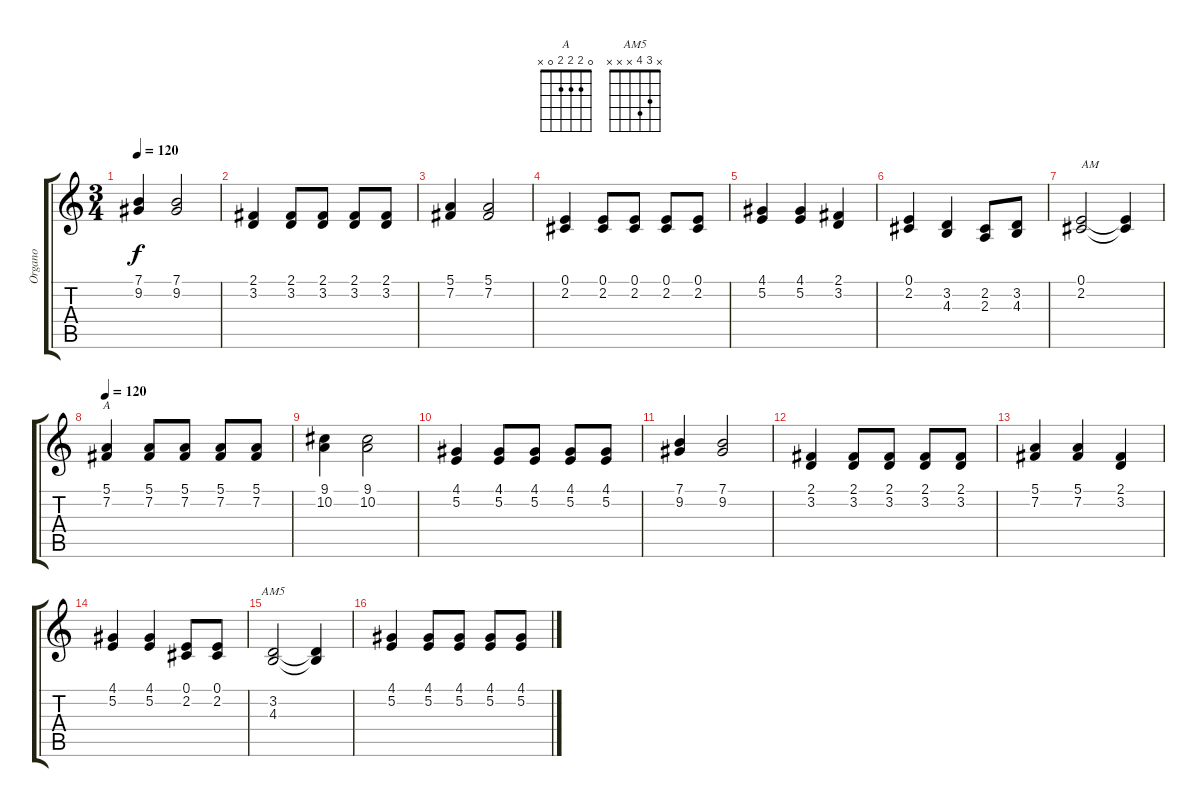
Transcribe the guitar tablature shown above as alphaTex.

\track ("Organo" "Organo") {instrument drawbarorgan}
\staff {score tabs}
\tuning (E4 B3 G3 D3 A2 E2) {hide}
\chord ("A" 0 2 2 2 0 x)
\chord ("AM5" x 3 4 x x x)
\ts (3 4)
\tempo 120
\clef g2
\ks c
(7.1 9.2).4{dy f} (7.1 9.2).2 |
(2.1 3.2).4 (2.1 3.2).8 (2.1 3.2).8 (2.1 3.2).8 (2.1 3.2).8 |
(5.1 7.2).4 (5.1 7.2).2 |
(0.1 2.2).4 (0.1 2.2).8 (0.1 2.2).8 (0.1 2.2).8 (0.1 2.2).8 |
(4.1 5.2).4 (4.1 5.2).4 (2.1 3.2).4 |
(0.1 2.2).4 (3.2 4.3).4 (2.2 2.3).8 (3.2 4.3).8 |
(0.1 2.2).2{txt "AM"} (0.1{t} 2.2{t}).4 |
\tempo 120
(5.1 7.2).4{ch "A" volume 9} (5.1 7.2).8 (5.1 7.2).8 (5.1 7.2).8 (5.1 7.2).8 |
(9.1 10.2).4 (9.1 10.2).2 |
(4.1 5.2).4 (4.1 5.2).8 (4.1 5.2).8 (4.1 5.2).8 (4.1 5.2).8 |
(7.1 9.2).4 (7.1 9.2).2 |
(2.1 3.2).4 (2.1 3.2).8 (2.1 3.2).8 (2.1 3.2).8 (2.1 3.2).8 |
(5.1 7.2).4 (5.1 7.2).4 (2.1 3.2).4 |
(4.1 5.2).4 (4.1 5.2).4 (0.1 2.2).8 (0.1 2.2).8 |
(3.2 4.3).2{ch "AM5"} (3.2{t} 4.3{t}).4 |
(4.1 5.2).4 (4.1 5.2).8 (4.1 5.2).8 (4.1 5.2).8 (4.1 5.2).8
